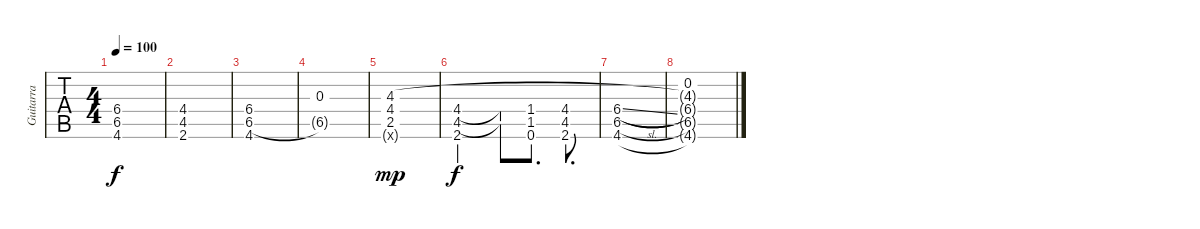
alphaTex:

\track ("Guitarra  / Dist." "Guitarra  ") {instrument distortionguitar}
\staff {tabs}
\tuning (B3 Gb3 D3 A2 E2 B1) {hide}
\ts (4 4)
\tempo 100
\clef g2
\ks c
(6.4{t} 6.5{t} 4.6{t}).1{dy f} |
(4.4 4.5 2.6).1 |
(6.4 6.5 4.6).1 |
(0.3 6.5{t}).1 |
(4.3 4.4 2.5 2.6{g x}).1{dy mp} |
(4.4 4.5 2.6).2{dy f} (4.4{t} 4.5{t}).8 (1.4 1.5 0.6).8{d} (4.4 4.5 2.6).8{d} |
(6.4{sl} 6.5 4.6).1 |
(0.2 4.3{t} 6.4{t} 6.5{t} 4.6{t}).1
